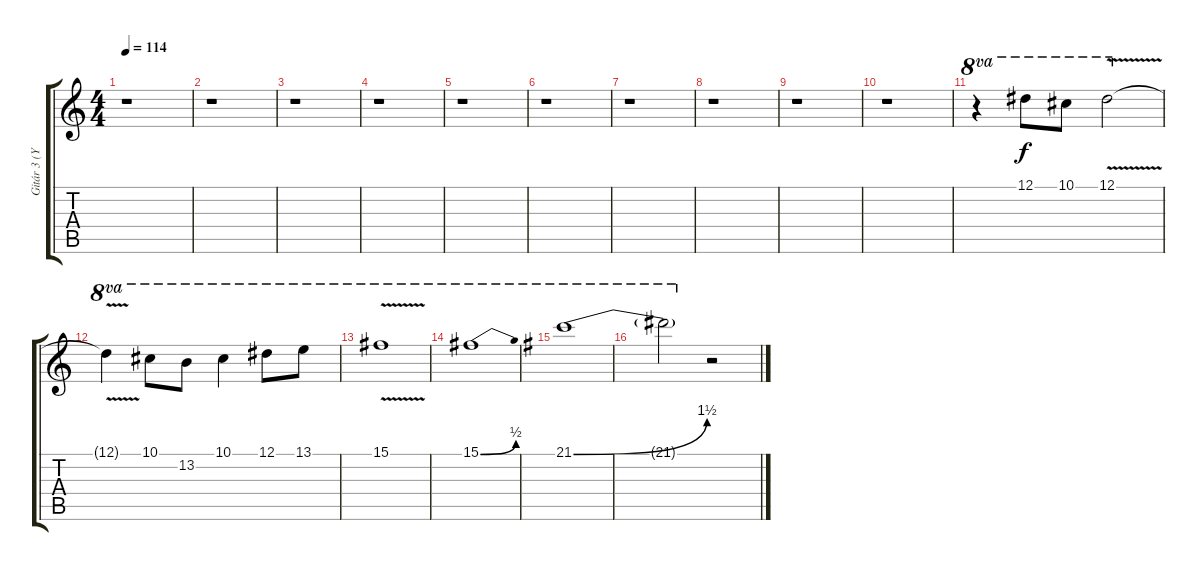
\track ("Gitár 3 (Yngwie Malmsteen)" "Gitár 3 (Y") {instrument distortionguitar}
\staff {score tabs}
\tuning (Eb4 Bb3 Gb3 Db3 Ab2 Eb2) {hide}
\ts (4 4)
\tempo 114
\clef g2
\ks c
r.1{dy f} |
r.1 |
r.1 |
r.1 |
r.1 |
r.1 |
r.1 |
r.1 |
r.1 |
r.1 |
r.4{ot 8va} 12.1.8{ot 8va} 10.1.8{ot 8va} 12.1{v}.2{ot 8va} |
12.1{t}.4{ot 8va} 10.1.8{ot 8va} 13.2.8{ot 8va} 10.1.4{ot 8va} 12.1.8{ot 8va} 13.1.8{ot 8va} |
15.1{v}.1{ot 8va} |
15.1{be (bend 0 0 60 2)}.1{ot 8va} |
\ks g
21.1{be (bend 0 0 60 6)}.1{ot 8va} |
21.1{t}.2{ot 8va} r.2
